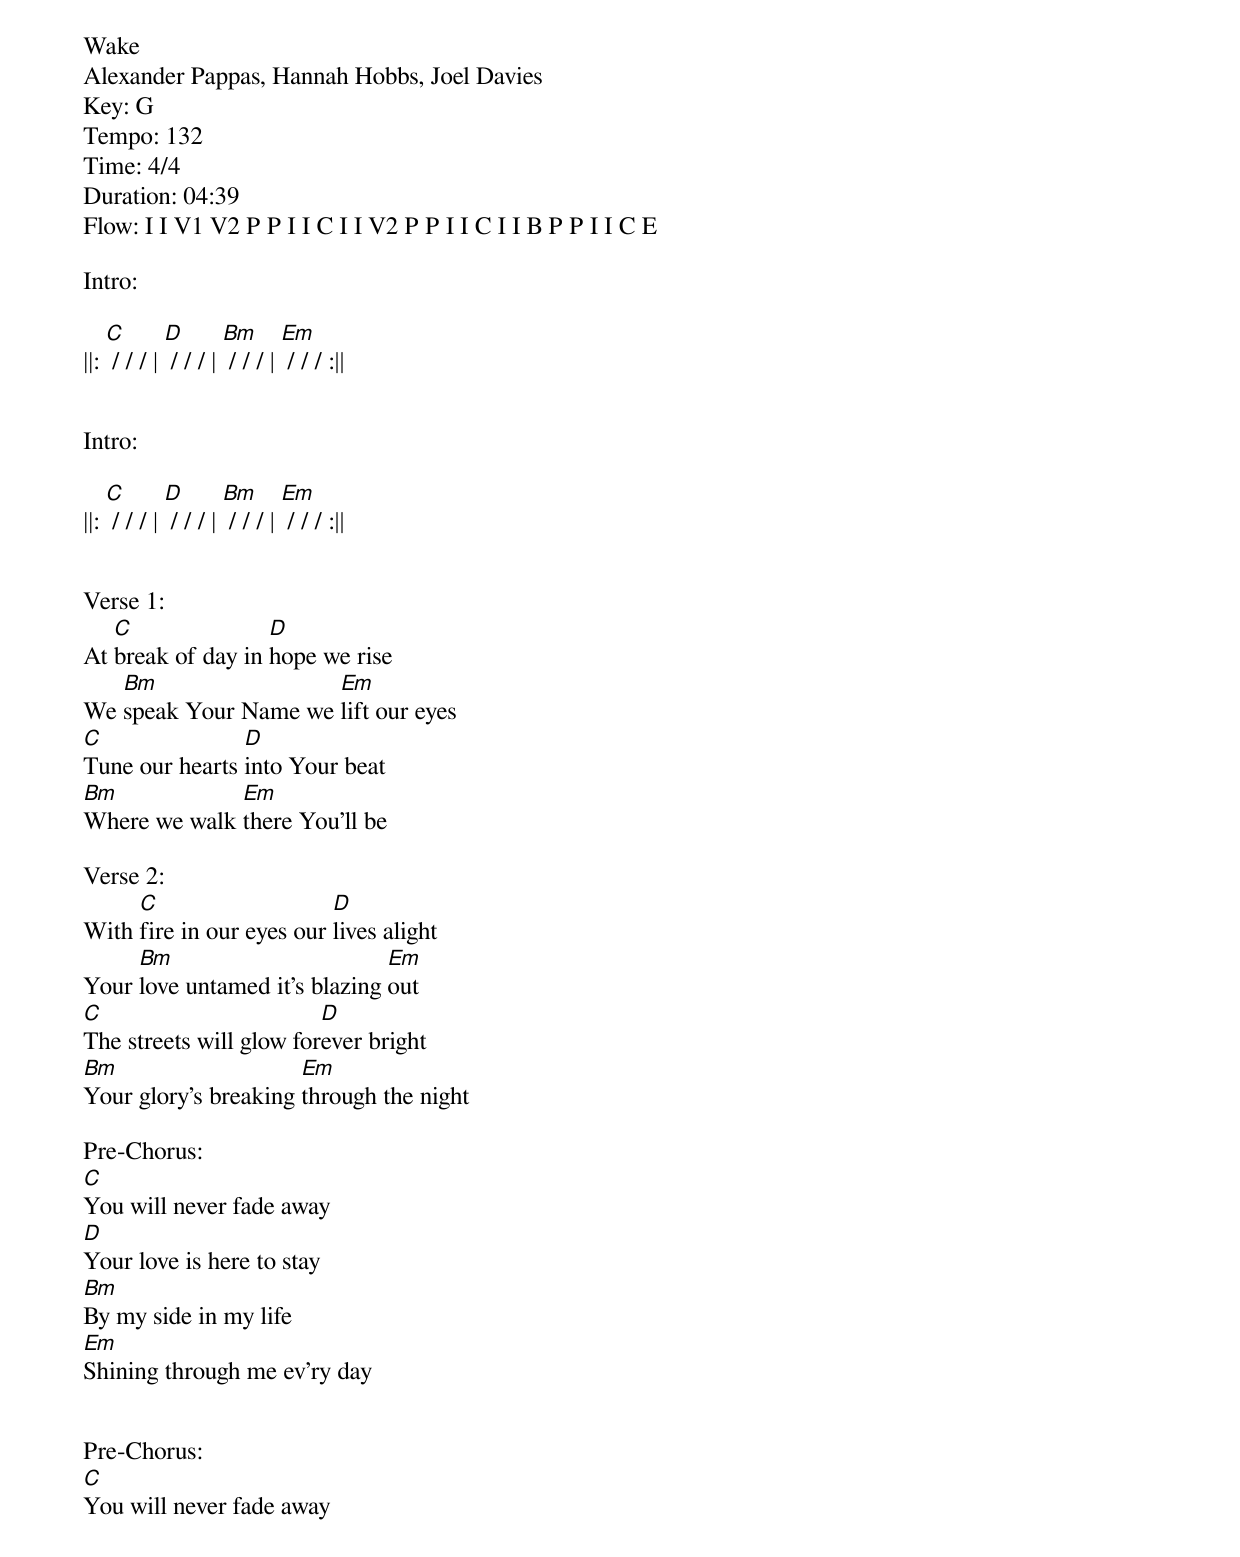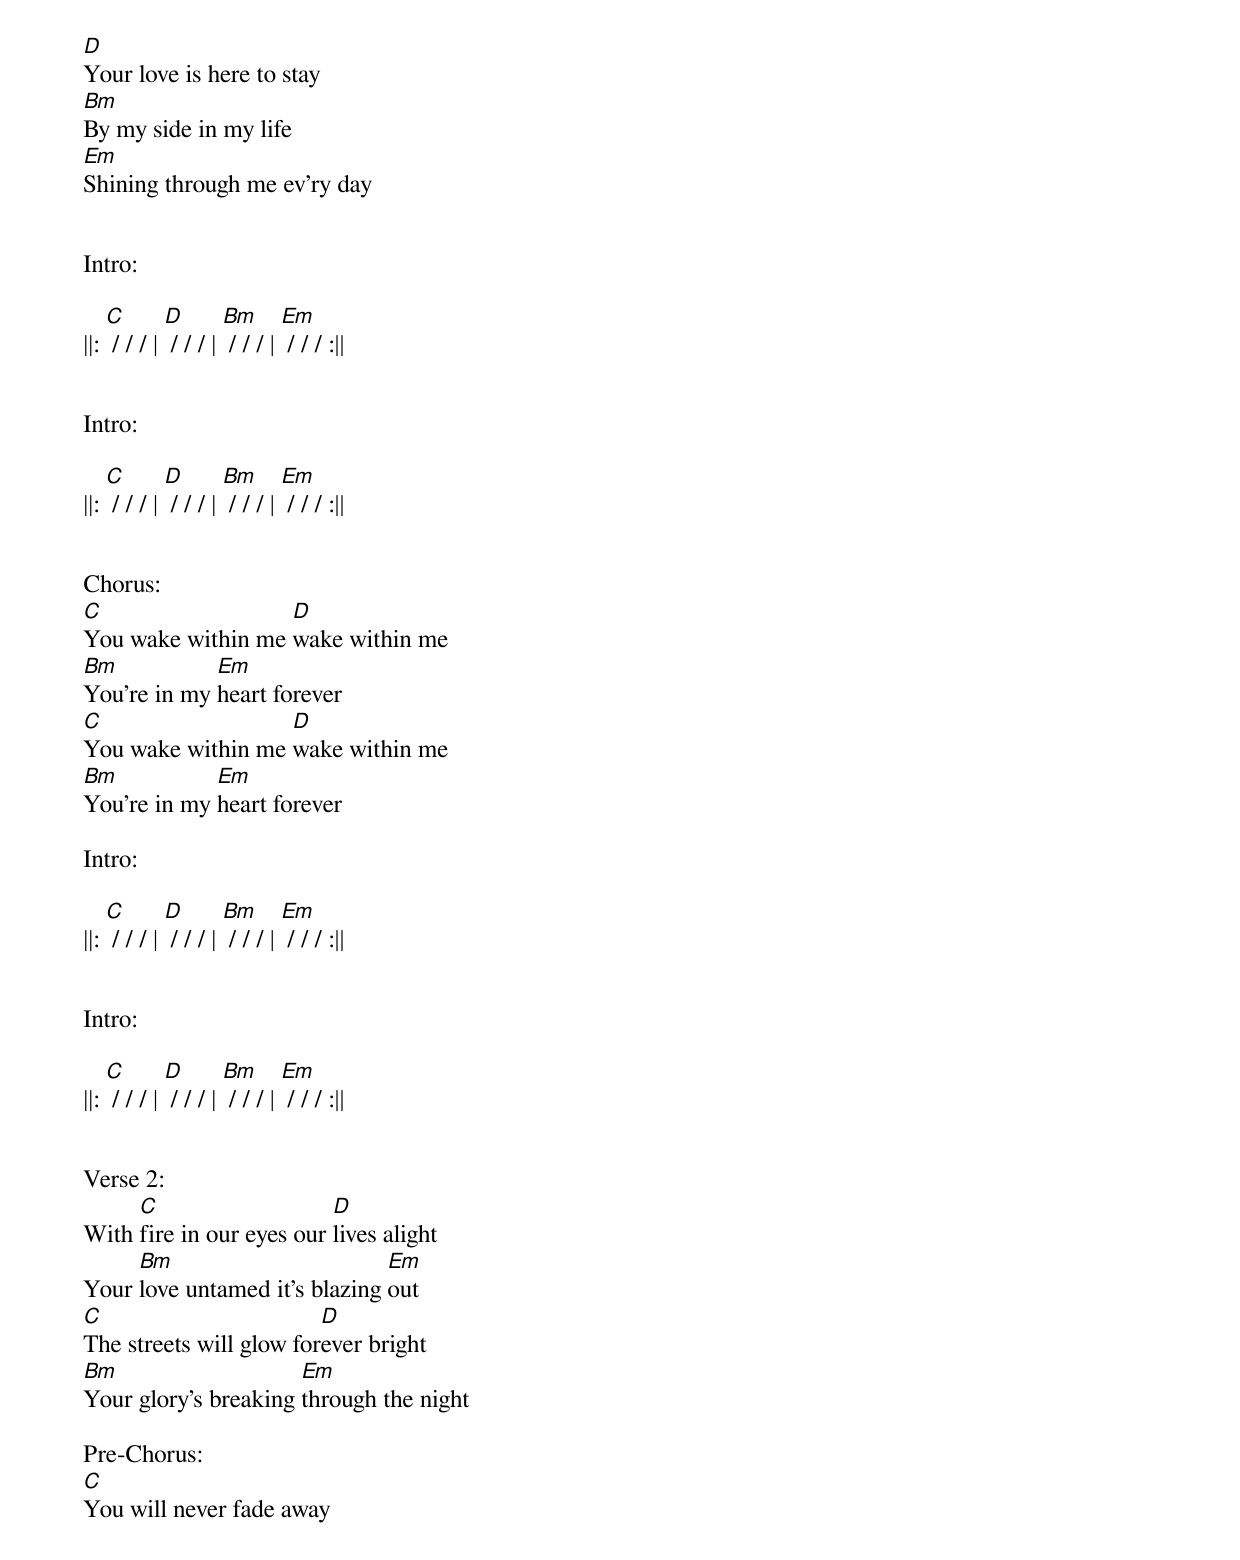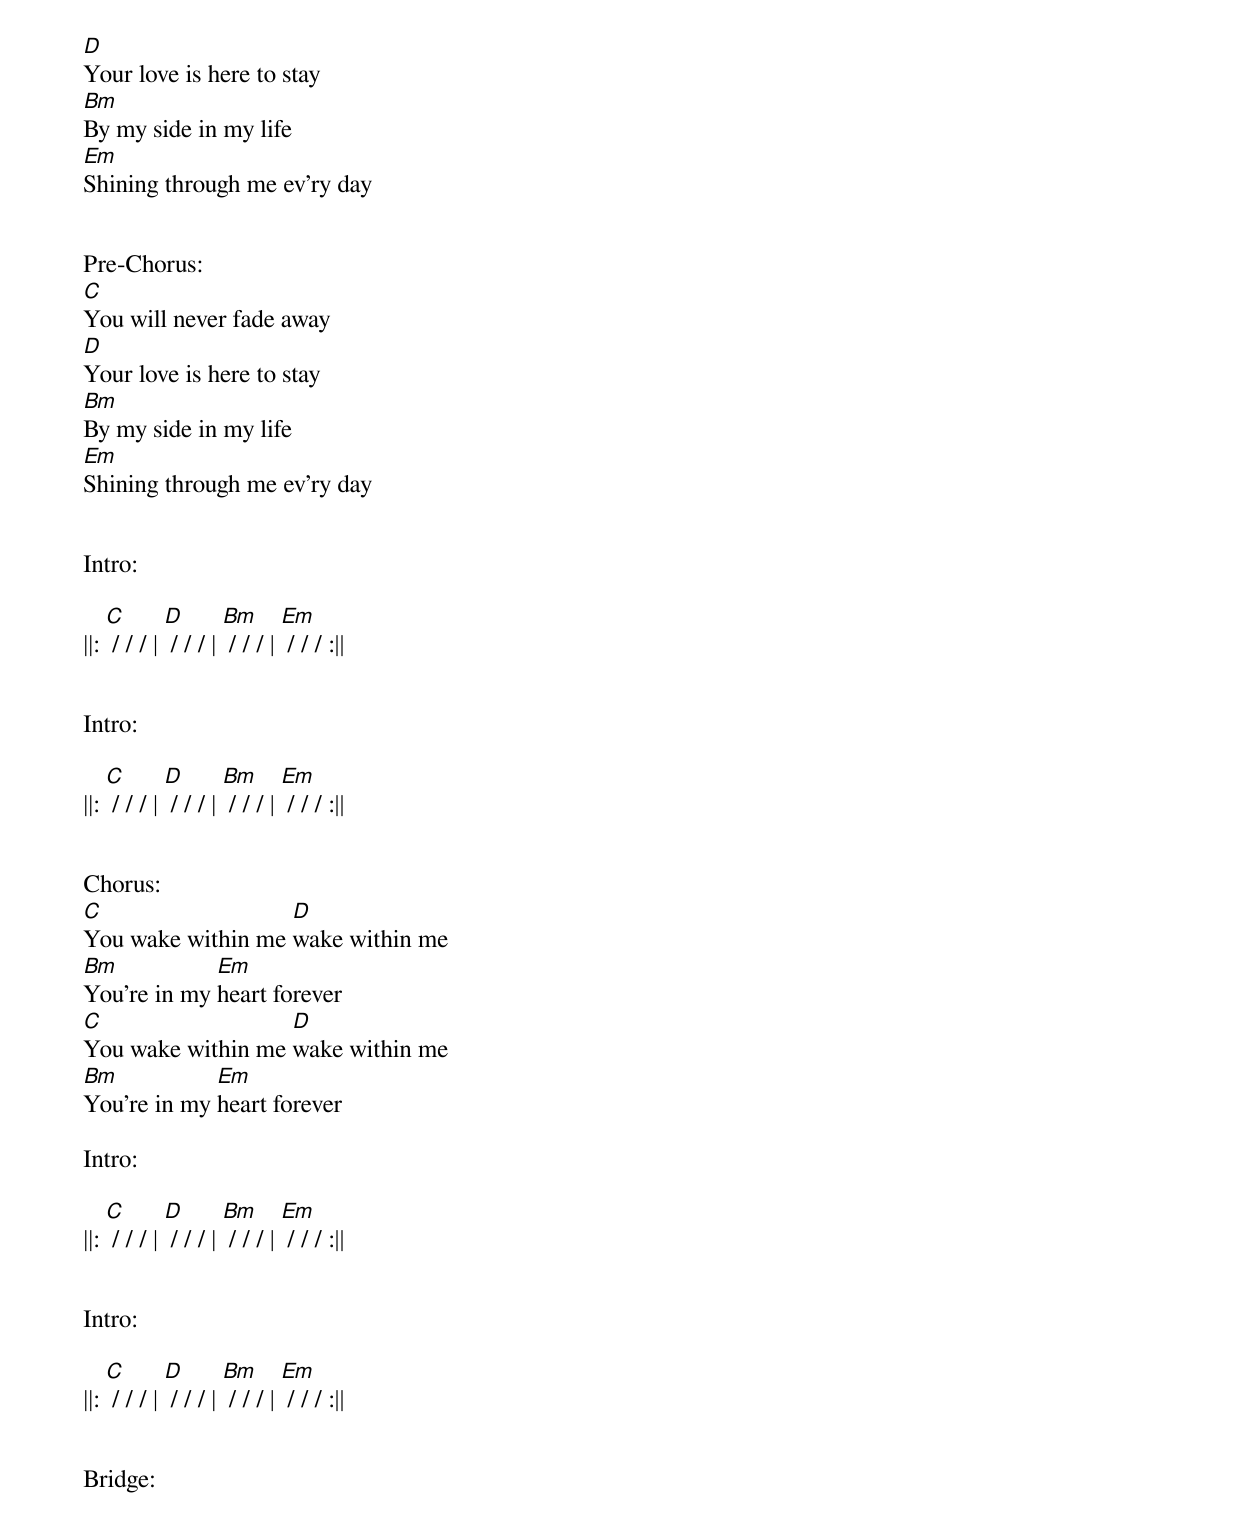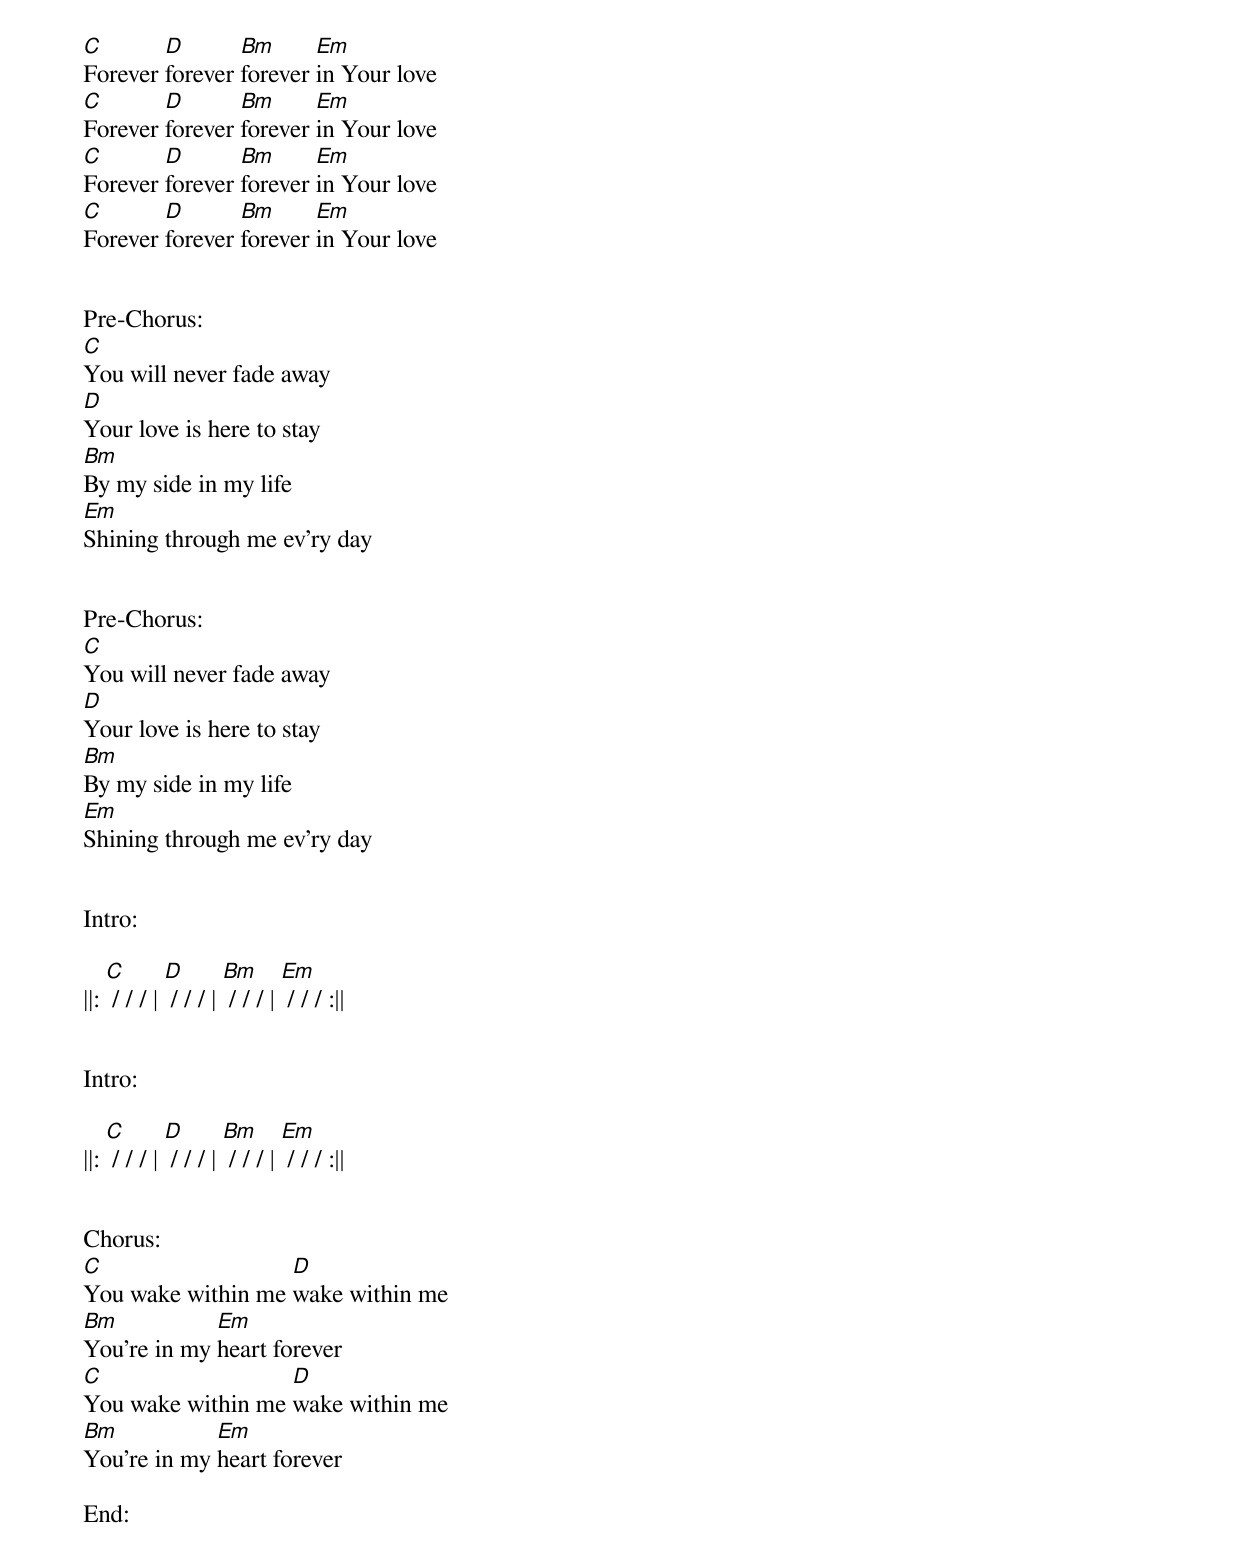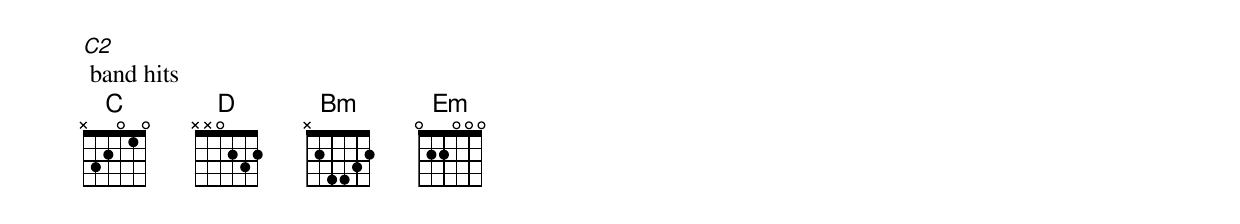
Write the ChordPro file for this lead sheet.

Wake
Alexander Pappas, Hannah Hobbs, Joel Davies
Key: G
Tempo: 132
Time: 4/4
Duration: 04:39
Flow: I I V1 V2 P P I I C I I V2 P P I I C I I B P P I I C E

Intro:

||: [C] / / / | [D] / / / | [Bm] / / / | [Em] / / / :||


Intro:

||: [C] / / / | [D] / / / | [Bm] / / / | [Em] / / / :||


Verse 1:
At [C]break of day in [D]hope we rise
We [Bm]speak Your Name we [Em]lift our eyes
[C]Tune our hearts [D]into Your beat
[Bm]Where we walk [Em]there You'll be

Verse 2:
With [C]fire in our eyes our [D]lives alight
Your [Bm]love untamed it's blazing [Em]out
[C]The streets will glow for[D]ever bright
[Bm]Your glory's breaking [Em]through the night

Pre-Chorus:
[C]You will never fade away
[D]Your love is here to stay
[Bm]By my side in my life
[Em]Shining through me ev'ry day


Pre-Chorus:
[C]You will never fade away
[D]Your love is here to stay
[Bm]By my side in my life
[Em]Shining through me ev'ry day


Intro:

||: [C] / / / | [D] / / / | [Bm] / / / | [Em] / / / :||


Intro:

||: [C] / / / | [D] / / / | [Bm] / / / | [Em] / / / :||


Chorus:
[C]You wake within me [D]wake within me
[Bm]You're in my [Em]heart forever
[C]You wake within me [D]wake within me
[Bm]You're in my [Em]heart forever

Intro:

||: [C] / / / | [D] / / / | [Bm] / / / | [Em] / / / :||


Intro:

||: [C] / / / | [D] / / / | [Bm] / / / | [Em] / / / :||


Verse 2:
With [C]fire in our eyes our [D]lives alight
Your [Bm]love untamed it's blazing [Em]out
[C]The streets will glow for[D]ever bright
[Bm]Your glory's breaking [Em]through the night

Pre-Chorus:
[C]You will never fade away
[D]Your love is here to stay
[Bm]By my side in my life
[Em]Shining through me ev'ry day


Pre-Chorus:
[C]You will never fade away
[D]Your love is here to stay
[Bm]By my side in my life
[Em]Shining through me ev'ry day


Intro:

||: [C] / / / | [D] / / / | [Bm] / / / | [Em] / / / :||


Intro:

||: [C] / / / | [D] / / / | [Bm] / / / | [Em] / / / :||


Chorus:
[C]You wake within me [D]wake within me
[Bm]You're in my [Em]heart forever
[C]You wake within me [D]wake within me
[Bm]You're in my [Em]heart forever

Intro:

||: [C] / / / | [D] / / / | [Bm] / / / | [Em] / / / :||


Intro:

||: [C] / / / | [D] / / / | [Bm] / / / | [Em] / / / :||


Bridge:
[C]Forever [D]forever [Bm]forever [Em]in Your love
[C]Forever [D]forever [Bm]forever [Em]in Your love
[C]Forever [D]forever [Bm]forever [Em]in Your love
[C]Forever [D]forever [Bm]forever [Em]in Your love


Pre-Chorus:
[C]You will never fade away
[D]Your love is here to stay
[Bm]By my side in my life
[Em]Shining through me ev'ry day


Pre-Chorus:
[C]You will never fade away
[D]Your love is here to stay
[Bm]By my side in my life
[Em]Shining through me ev'ry day


Intro:

||: [C] / / / | [D] / / / | [Bm] / / / | [Em] / / / :||


Intro:

||: [C] / / / | [D] / / / | [Bm] / / / | [Em] / / / :||


Chorus:
[C]You wake within me [D]wake within me
[Bm]You're in my [Em]heart forever
[C]You wake within me [D]wake within me
[Bm]You're in my [Em]heart forever

End:

[C2] band hits
